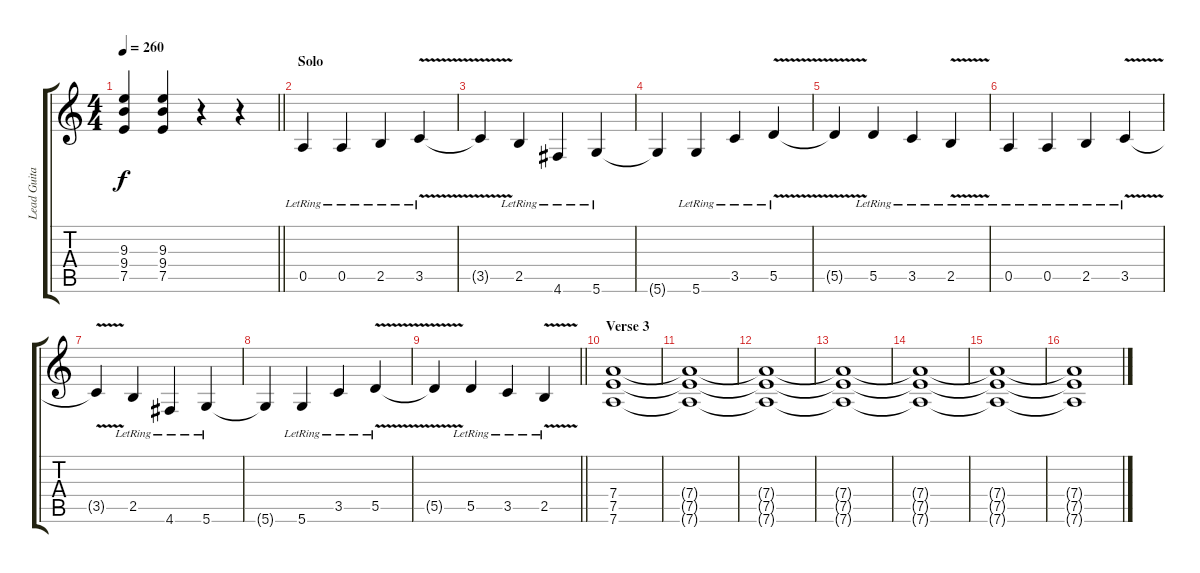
\track ("Lead Guitar" "Lead Guita") {instrument overdrivenguitar}
\staff {score tabs}
\tuning (E4 B3 G3 D3 A2 D2) {hide}
\ts (4 4)
\tempo 260
\clef g2
\barLineRight lightlight
\ks c
(9.3 9.4 7.5).4{dy f} (9.3 9.4 7.5).4 r.4 r.4 |
\section ("" "Solo")
0.5{lr}.4 0.5{lr}.4 2.5{lr}.4 3.5{v lr}.4 |
3.5{t}.4 2.5{lr}.4 4.6{lr}.4 5.6{lr}.4 |
5.6{t}.4 5.6{lr}.4 3.5{lr}.4 5.5{v lr}.4 |
5.5{t}.4 5.5{lr}.4 3.5{lr}.4 2.5{v lr}.4 |
0.5{lr}.4 0.5{lr}.4 2.5{lr}.4 3.5{v lr}.4 |
3.5{t}.4 2.5{lr}.4 4.6{lr}.4 5.6{lr}.4 |
5.6{t}.4 5.6{lr}.4 3.5{lr}.4 5.5{v lr}.4 |
\barLineRight lightlight
5.5{t}.4 5.5{lr}.4 3.5{lr}.4 2.5{v lr}.4 |
\section ("" "Verse 3")
(7.4 7.5 7.6).1 |
(7.4{t} 7.5{t} 7.6{t}).1 |
(7.4{t} 7.5{t} 7.6{t}).1 |
(7.4{t} 7.5{t} 7.6{t}).1 |
(7.4{t} 7.5{t} 7.6{t}).1 |
(7.4{t} 7.5{t} 7.6{t}).1 |
(7.4{t} 7.5{t} 7.6{t}).1
